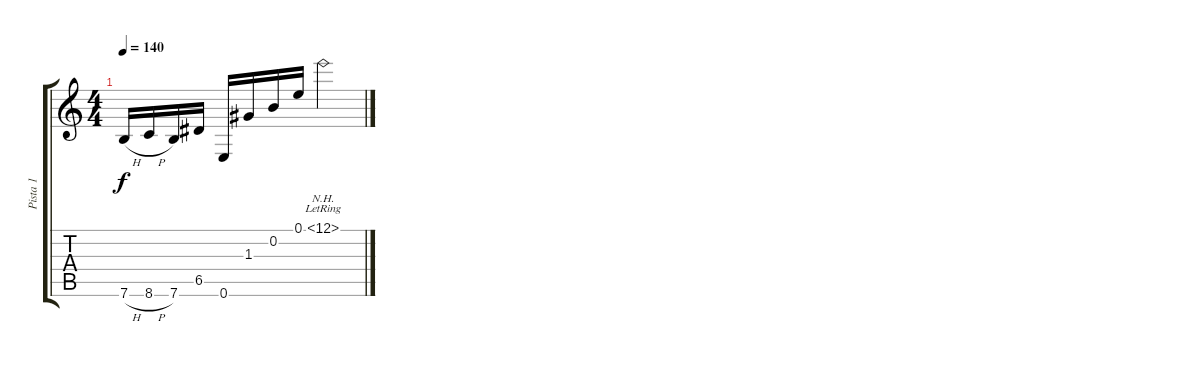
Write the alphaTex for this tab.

\track ("Pista 1" "Pista 1") {instrument acousticguitarsteel}
\staff {score tabs}
\tuning (E4 B3 G3 D3 A2 E2) {hide}
\ts (4 4)
\tempo 140
\clef g2
\ks c
7.6{h}.16{dy f} 8.6{h}.16 7.6.16 6.5.16 0.6.16 1.3.16 0.2.16 0.1.16 12.1{nh lr}.2
